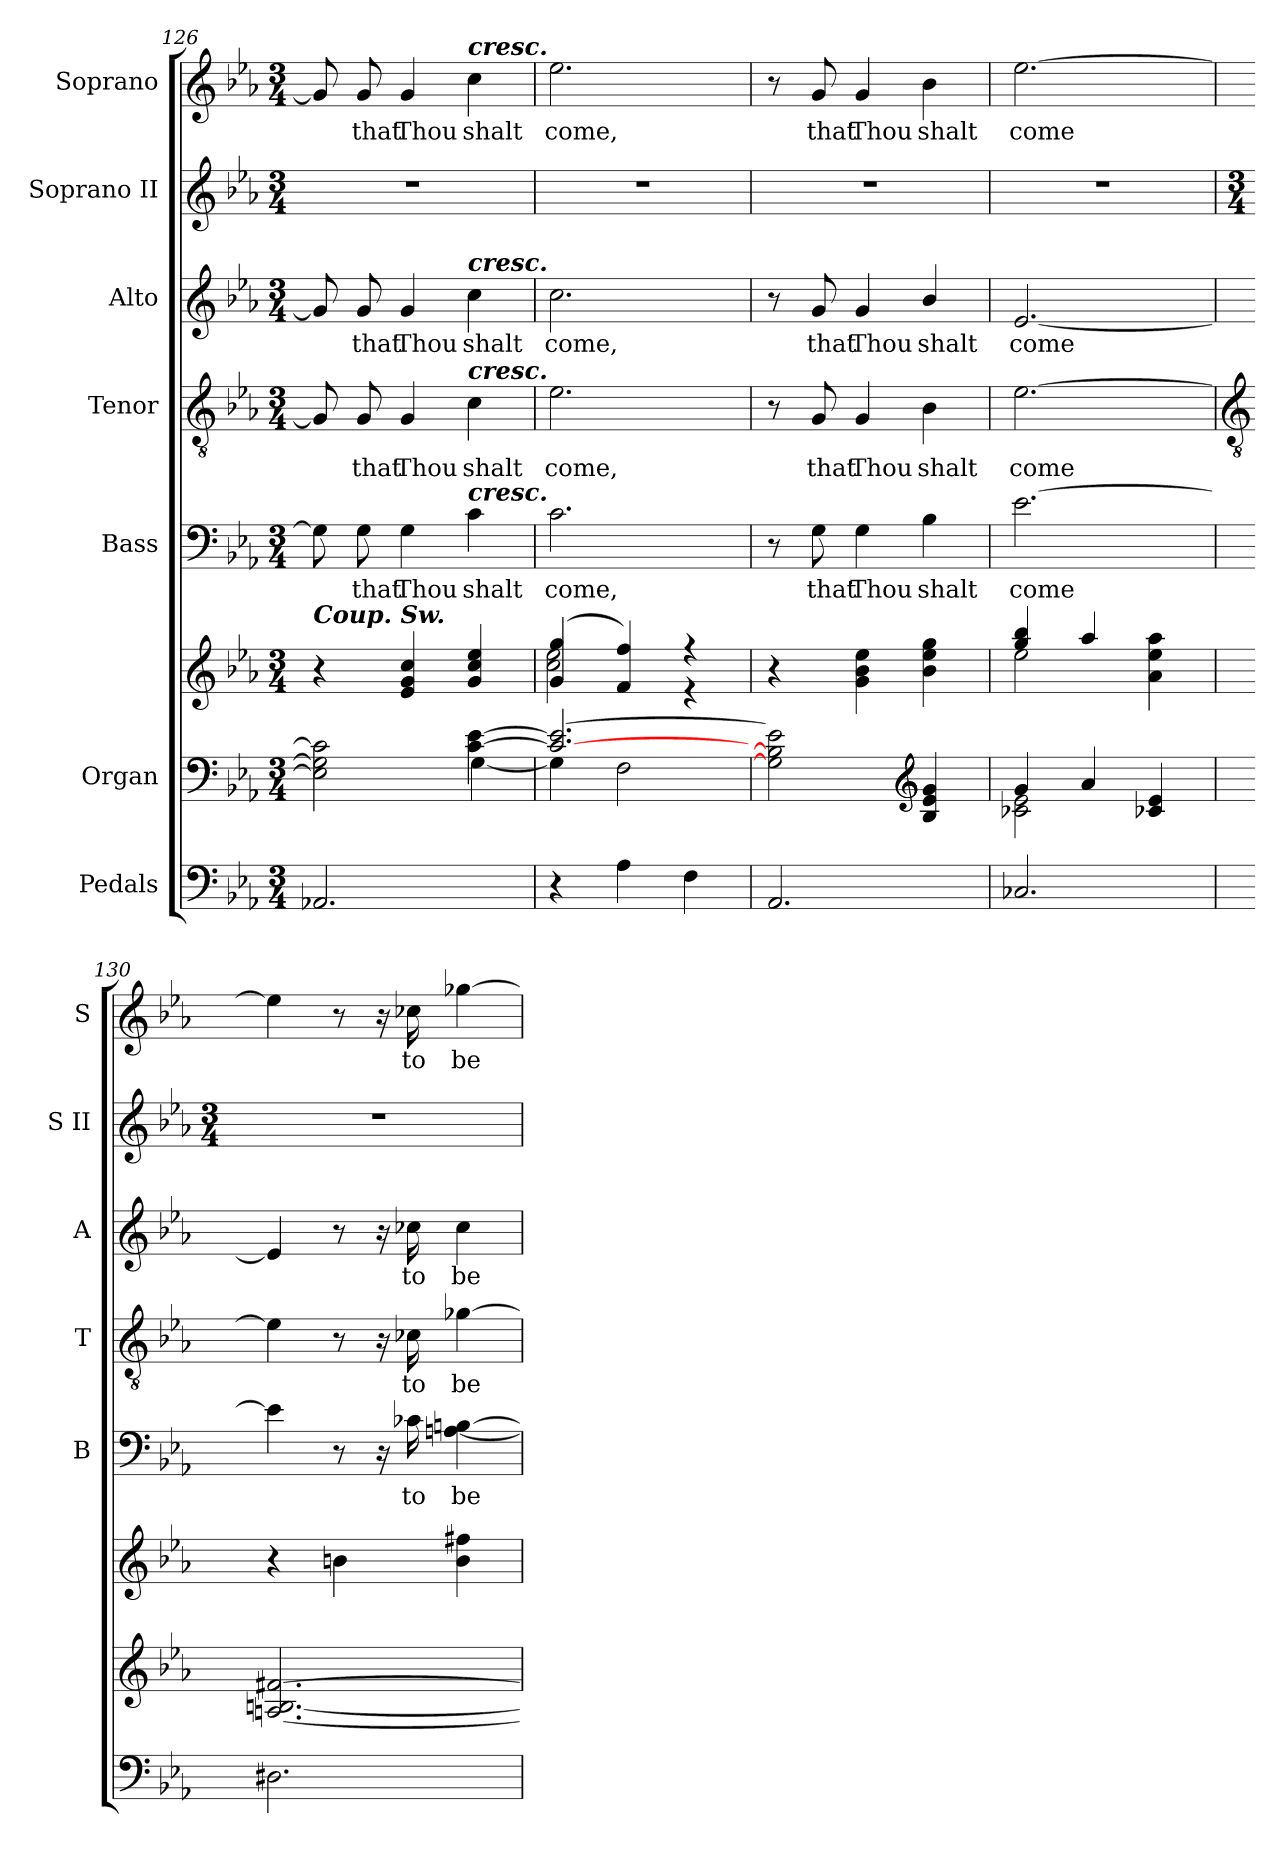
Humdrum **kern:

**kern	**kern	**kern	**kern	**text	**kern	**text	**kern	**text	**kern	**kern	**text
*part7	*part6	*part6	*part5	*part5	*part4	*part4	*part3	*part3	*part2	*part1	*part1
*staff8	*staff7	*staff6	*staff5	*staff5	*staff4	*staff4	*staff3	*staff3	*staff2	*staff1	*staff1
*I"Pedals	*I"Organ	*	*I"Bass	*	*I"Tenor	*	*I"Alto	*	*I"Soprano II	*I"Soprano	*
*	*	*	*I'B	*	*I'T	*	*I'A	*	*I'S II	*I'S	*
*clefF4	*clefF4	*clefG2	*clefF4	*	*clefGv2	*	*clefG2	*	*clefG2	*clefG2	*
*k[b-e-a-]	*k[b-e-a-]	*k[b-e-a-]	*k[b-e-a-]	*	*k[b-e-a-]	*	*k[b-e-a-]	*	*k[b-e-a-]	*k[b-e-a-]	*
*E-:	*E-:	*E-:	*E-:	*	*E-:	*	*E-:	*	*E-:	*E-:	*
*M3/4	*M3/4	*M3/4	*M3/4	*	*M3/4	*	*M3/4	*	*M3/4	*M3/4	*
=126	=126	=126	=126	=126	=126	=126	=126	=126	=126	=126	=126
*	*^	*^	*	*	*	*	*	*	*	*	*
!	!	!	!LO:TX:a:Bi:t=Coup. Sw.	!	!	!	!	!	!	!	!	!	!
2.AA-X	2E-\] 2G\] 2c\]	2ryy	4r	2ryy	8G]	.	8G]	.	8g]	.	2.r	8g]	.
!	!	!	!	!	!	!LO:LY:b	!	!LO:LY:b	!	!LO:LY:b	!	!	!LO:LY:b
.	.	.	.	.	8G	that	8G	that	8g	that	.	8g	that
!	!	!	!	!	!	!LO:LY:b	!	!LO:LY:b	!	!LO:LY:b	!	!	!LO:LY:b
.	.	.	4e- 4g 4cc	.	4G	Thou	4G	Thou	4g	Thou	.	4g	Thou
!	!	!	!	!	!	!	!	!	!	!	!	!LO:TX:a:Bi:t=cresc.	!
!	!	!	!	!	!	!	!	!	!LO:TX:a:Bi:t=cresc.	!	!	!	!
!	!	!	!	!	!	!	!LO:TX:a:Bi:t=cresc.	!	!	!	!	!	!
!	!	!	!	!	!LO:TX:a:Bi:t=cresc.	!	!	!	!	!	!	!	!
!	!	!	!	!	!	!LO:LY:b	!	!LO:LY:b	!	!LO:LY:b	!	!	!LO:LY:b
.	[4c\ [4e-\	[4G\	4g/ 4cc/ 4ee-/	4ryy	4c	shalt	4c	shalt	4cc	shalt	.	4cc	shalt
=127	=127	=127	=127	=127	=127	=127	=127	=127	=127	=127	=127	=127	=127
!	!	!	!	!	!	!LO:LY:b	!	!LO:LY:b	!	!LO:LY:b	!	!	!LO:LY:b
4r	2.c/_ 2.e-/_	4G\]	(>4g/ 4gg/	2cc\ 2ee-\	2.c	come,	2.e-	come,	2.cc	come,	2.r	2.ee-	come,
4A-	.	2F\	4f/ 4ff/)	.	.	.	.	.	.	.	.	.	.
4F	.	.	4r	4r	.	.	.	.	.	.	.	.	.
=128	=128	=128	=128	=128	=128	=128	=128	=128	=128	=128	=128	=128	=128
2.AA-	2G\] 2B-\] 2e-\]	2ryy	4r	2ryy	8r	.	8r	.	8r	.	2.r	8r	.
!	!	!	!	!	!	!LO:LY:b	!	!LO:LY:b	!	!LO:LY:b	!	!	!LO:LY:b
.	.	.	.	.	8G	that	8G	that	8g	that	.	8g	that
!	!	!	!	!	!	!LO:LY:b	!	!LO:LY:b	!	!LO:LY:b	!	!	!LO:LY:b
.	.	.	4g\ 4b-\ 4ee-\	.	4G	Thou	4G	Thou	4g	Thou	.	4g	Thou
*	*clefG2	*	*	*	*	*	*	*	*	*	*	*	*
!	!	!	!	!	!	!LO:LY:b	!	!LO:LY:b	!	!LO:LY:b	!	!	!LO:LY:b
.	4B- 4e- 4g	4ryy	4b-\ 4ee-\ 4gg\	4ryy	4B-	shalt	4B-	shalt	4b-/	shalt	.	4b-	shalt
=129	=129	=129	=129	=129	=129	=129	=129	=129	=129	=129	=129	=129	=129
!	!	!	!	!	!	!LO:LY:b	!	!LO:LY:b	!	!LO:LY:b	!	!	!LO:LY:b
2.C-X	4g	2c-X\ 2e-\	4gg/ 4bb-/	2ee-\	[2.e-	come	[2.e-	come	[2.e-	come	2.r	[2.ee-	come
.	4a-	.	4aa-/	.	.	.	.	.	.	.	.	.	.
.	4c-X 4e-	4ryy	4a- 4ee- 4aa-	4ryy	.	.	.	.	.	.	.	.	.
!!LO:LB:g=z
=130	=130	=130	=130	=130	=130	=130	=130	=130	=130	=130	=130	=130	=130
*	*	*	*	*	*	*	*clefGv2	*	*	*	*	*	*
*	*	*	*	*	*	*	*	*	*	*	*M3/4	*	*
2.D#X	[2.An [2.Bn [2.f#X	2ryy	4r	2ryy	4e-]	.	4e-]	.	4e-]	.	2.r	4ee-]	.
.	.	.	4bn	.	8r	.	8r	.	8r	.	.	8r	.
.	.	.	.	.	16r	.	16r	.	16r	.	.	16r	.
!	!	!	!	!	!	!LO:LY:b	!	!LO:LY:b	!	!LO:LY:b	!	!	!LO:LY:b
.	.	.	.	.	16c-X	to	16c-X	to	16cc-X	to	.	16cc-X	to
!	!	!	!	!	!	!LO:LY:b	!	!LO:LY:b	!	!LO:LY:b	!	!	!LO:LY:b
.	.	4ryy	4b 4ff#X	4ryy	[4An [4Bn	be	[4g-X	be	4cc-	be	.	[4gg-X	be
*	*v	*v	*	*	*	*	*	*	*	*	*	*	*
*	*	*v	*v	*	*	*	*	*	*	*	*	*
=	=	=	=	=	=	=	=	=	=	=	=
*-	*-	*-	*-	*-	*-	*-	*-	*-	*-	*-	*-
